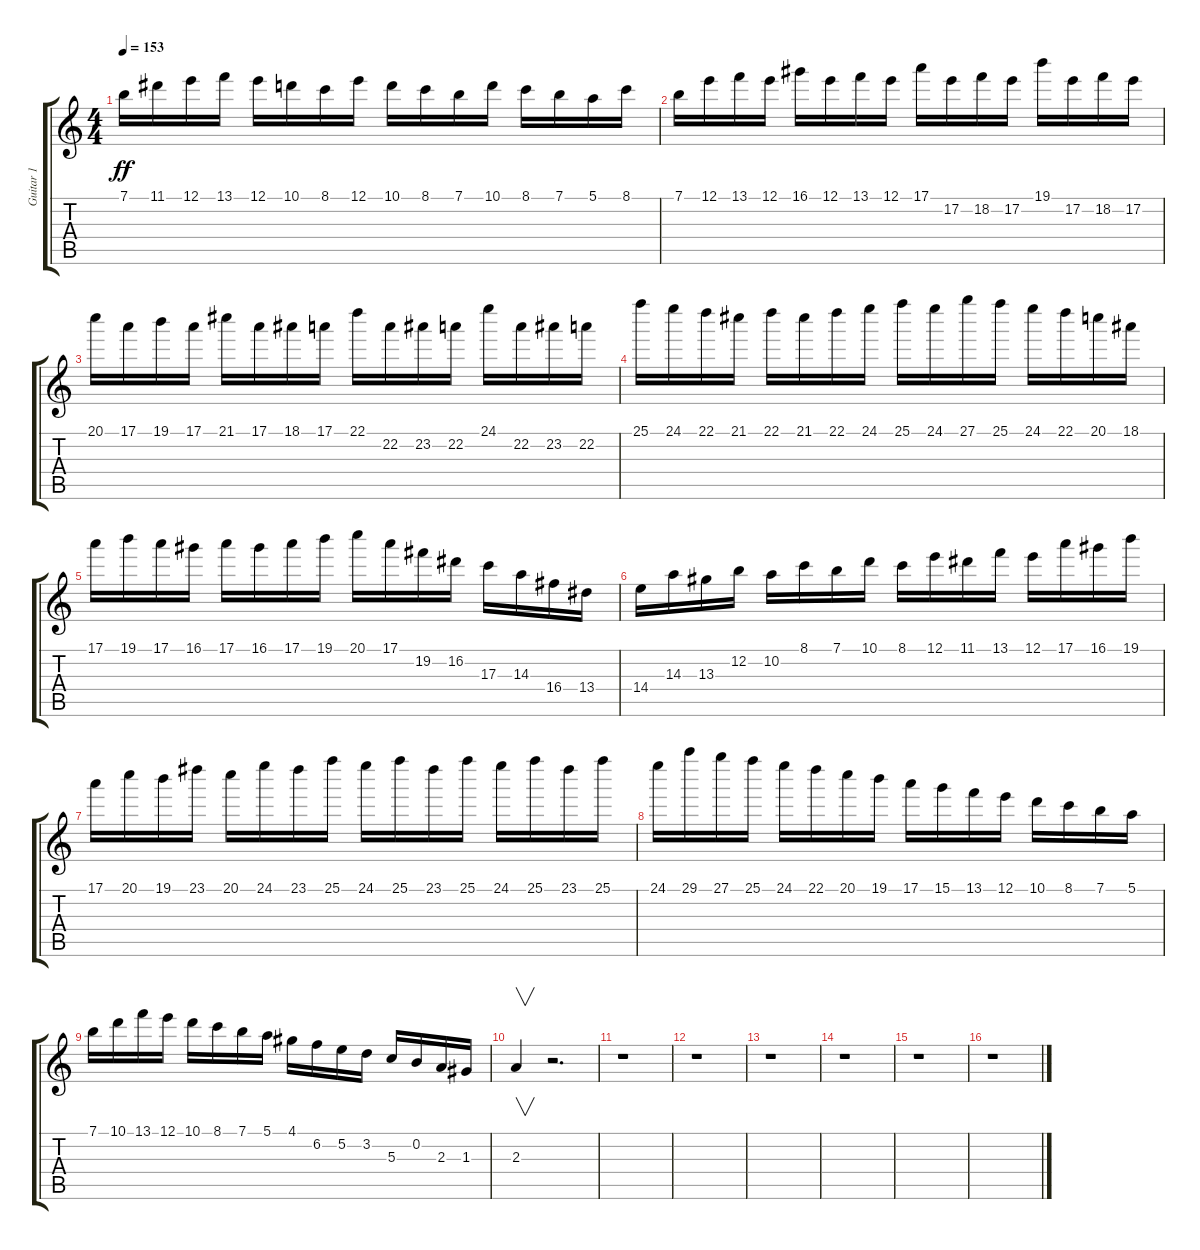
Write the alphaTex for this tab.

\track ("Guitar 1" "Guitar 1") {instrument distortionguitar}
\staff {score tabs}
\tuning (E4 B3 G3 D3 A2 E2) {hide}
\ts (4 4)
\tempo 153
\clef g2
\ks c
7.1.16{dy ff} 11.1.16 12.1.16 13.1.16 12.1.16 10.1.16 8.1.16 12.1.16 10.1.16 8.1.16 7.1.16 10.1.16 8.1.16 7.1.16 5.1.16 8.1.16 |
7.1.16 12.1.16 13.1.16 12.1.16 16.1.16 12.1.16 13.1.16 12.1.16 17.1.16 17.2.16 18.2.16 17.2.16 19.1.16 17.2.16 18.2.16 17.2.16 |
20.1.16 17.1.16 19.1.16 17.1.16 21.1.16 17.1.16 18.1.16 17.1.16 22.1.16 22.2.16 23.2.16 22.2.16 24.1.16 22.2.16 23.2.16 22.2.16 |
25.1.16 24.1.16 22.1.16 21.1.16 22.1.16 21.1.16 22.1.16 24.1.16 25.1.16 24.1.16 27.1.16 25.1.16 24.1.16 22.1.16 20.1.16 18.1.16 |
17.1.16 19.1.16 17.1.16 16.1.16 17.1.16 16.1.16 17.1.16 19.1.16 20.1.16 17.1.16 19.2.16 16.2.16 17.3.16 14.3.16 16.4.16 13.4.16 |
14.4.16 14.3.16 13.3.16 12.2.16 10.2.16 8.1.16 7.1.16 10.1.16 8.1.16 12.1.16 11.1.16 13.1.16 12.1.16 17.1.16 16.1.16 19.1.16 |
17.1.16 20.1.16 19.1.16 23.1.16 20.1.16 24.1.16 23.1.16 25.1.16 24.1.16 25.1.16 23.1.16 25.1.16 24.1.16 25.1.16 23.1.16 25.1.16 |
24.1.16 29.1.16 27.1.16 25.1.16 24.1.16 22.1.16 20.1.16 19.1.16 17.1.16 15.1.16 13.1.16 12.1.16 10.1.16 8.1.16 7.1.16 5.1.16 |
7.1.16 10.1.16 13.1.16 12.1.16 10.1.16 8.1.16 7.1.16 5.1.16 4.1.16 6.2.16 5.2.16 3.2.16 5.3.16 0.2.16 2.3.16 1.3.16 |
2.3.4{v} r.2{d} |
r.1 |
r.1 |
r.1 |
r.1 |
r.1 |
r.1
